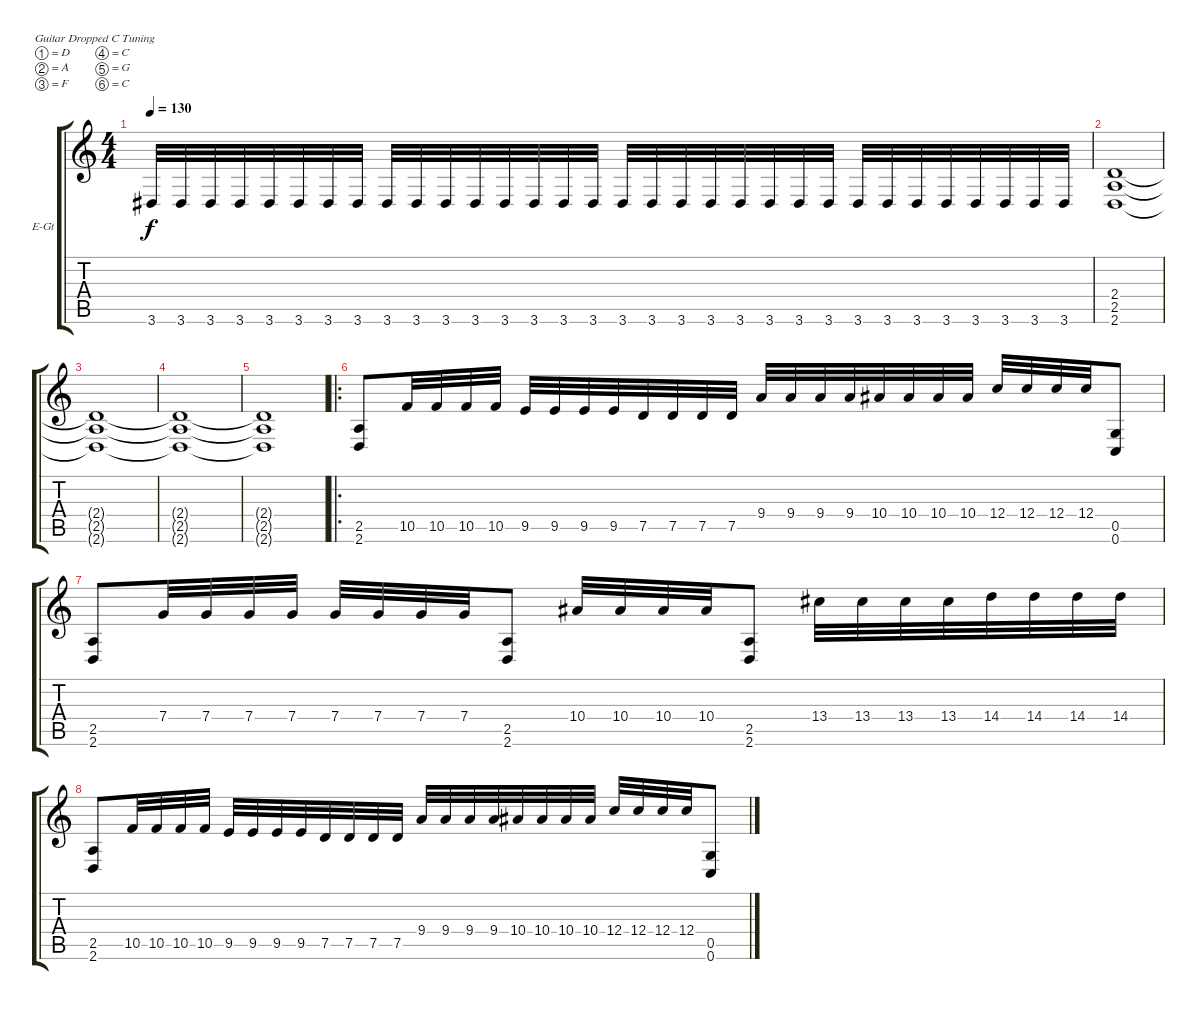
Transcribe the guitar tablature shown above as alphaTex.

\bracketExtendMode groupsimilarinstruments
\firstSystemTrackNameOrientation horizontal
\otherSystemsTrackNameOrientation horizontal
\track ("Traccia 2" "E-Gt") {instrument distortionguitar}
\staff {score tabs}
\tuning (D4 A3 F3 C3 G2 C2)
\ts (4 4)
\tempo 130
\clef g2
\ks c
3.6.32{dy f} 3.6.32 3.6.32 3.6.32 3.6.32 3.6.32 3.6.32 3.6.32 3.6.32 3.6.32 3.6.32 3.6.32 3.6.32 3.6.32 3.6.32 3.6.32 3.6.32 3.6.32 3.6.32 3.6.32 3.6.32 3.6.32 3.6.32 3.6.32 3.6.32 3.6.32 3.6.32 3.6.32 3.6.32 3.6.32 3.6.32 3.6.32 |
(2.4 2.5 2.6).1 |
(2.4{t} 2.5{t} 2.6{t}).1 |
(2.4{t} 2.5{t} 2.6{t}).1 |
(2.4{t} 2.5{t} 2.6{t}).1 |
\ro
(2.5 2.6).8 10.5.32 10.5.32 10.5.32 10.5.32 9.5.32 9.5.32 9.5.32 9.5.32 7.5.32 7.5.32 7.5.32 7.5.32 9.4.32 9.4.32 9.4.32 9.4.32 10.4.32 10.4.32 10.4.32 10.4.32 12.4.32 12.4.32 12.4.32 12.4.32 (0.5 0.6).8 |
(2.5 2.6).8 7.4.32 7.4.32 7.4.32 7.4.32 7.4.32 7.4.32 7.4.32 7.4.32 (2.5 2.6).8 10.4.32 10.4.32 10.4.32 10.4.32 (2.5 2.6).8 13.4.32 13.4.32 13.4.32 13.4.32 14.4.32 14.4.32 14.4.32 14.4.32 |
(2.5 2.6).8 10.5.32 10.5.32 10.5.32 10.5.32 9.5.32 9.5.32 9.5.32 9.5.32 7.5.32 7.5.32 7.5.32 7.5.32 9.4.32 9.4.32 9.4.32 9.4.32 10.4.32 10.4.32 10.4.32 10.4.32 12.4.32 12.4.32 12.4.32 12.4.32 (0.5 0.6).8
